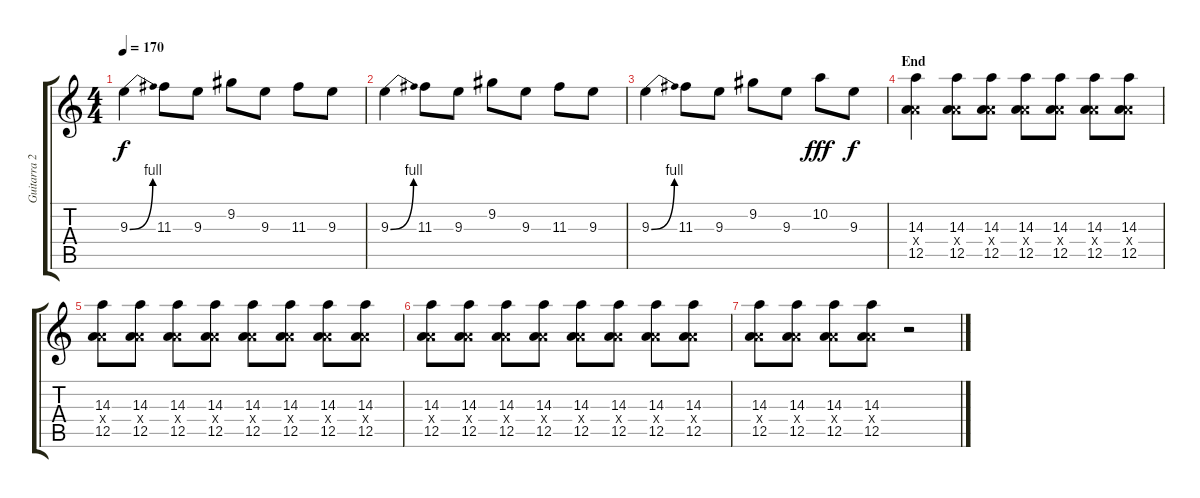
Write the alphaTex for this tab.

\track ("Guitarra 2 - Erik" "Guitarra 2") {instrument distortionguitar}
\staff {score tabs}
\tuning (E4 B3 G3 D3 A2 E2) {hide}
\ts (4 4)
\tempo 170
\clef g2
\ks c
9.3{be (bend 0 0 60 4)}.4{dy f} 11.3.8 9.3.8 9.2.8 9.3.8 11.3.8 9.3.8 |
9.3{be (bend 0 0 60 4)}.4 11.3.8 9.3.8 9.2.8 9.3.8 11.3.8 9.3.8 |
9.3{be (bend 0 0 60 4)}.4 11.3.8 9.3.8 9.2.8 9.3.8 10.2.8{dy fff} 9.3.8{dy f} |
\section ("" "End")
(14.3 7.4{x} 12.5).4 (14.3 7.4{x} 12.5).8 (14.3 7.4{x} 12.5).8 (14.3 7.4{x} 12.5).8 (14.3 7.4{x} 12.5).8 (14.3 7.4{x} 12.5).8 (14.3 7.4{x} 12.5).8 |
(14.3 7.4{x} 12.5).8 (14.3 7.4{x} 12.5).8 (14.3 7.4{x} 12.5).8 (14.3 7.4{x} 12.5).8 (14.3 7.4{x} 12.5).8 (14.3 7.4{x} 12.5).8 (14.3 7.4{x} 12.5).8 (14.3 7.4{x} 12.5).8 |
(14.3 7.4{x} 12.5).8 (14.3 7.4{x} 12.5).8 (14.3 7.4{x} 12.5).8 (14.3 7.4{x} 12.5).8 (14.3 7.4{x} 12.5).8 (14.3 7.4{x} 12.5).8 (14.3 7.4{x} 12.5).8 (14.3 7.4{x} 12.5).8 |
(14.3 7.4{x} 12.5).8 (14.3 7.4{x} 12.5).8 (14.3 7.4{x} 12.5).8 (14.3 7.4{x} 12.5).8 r.2
